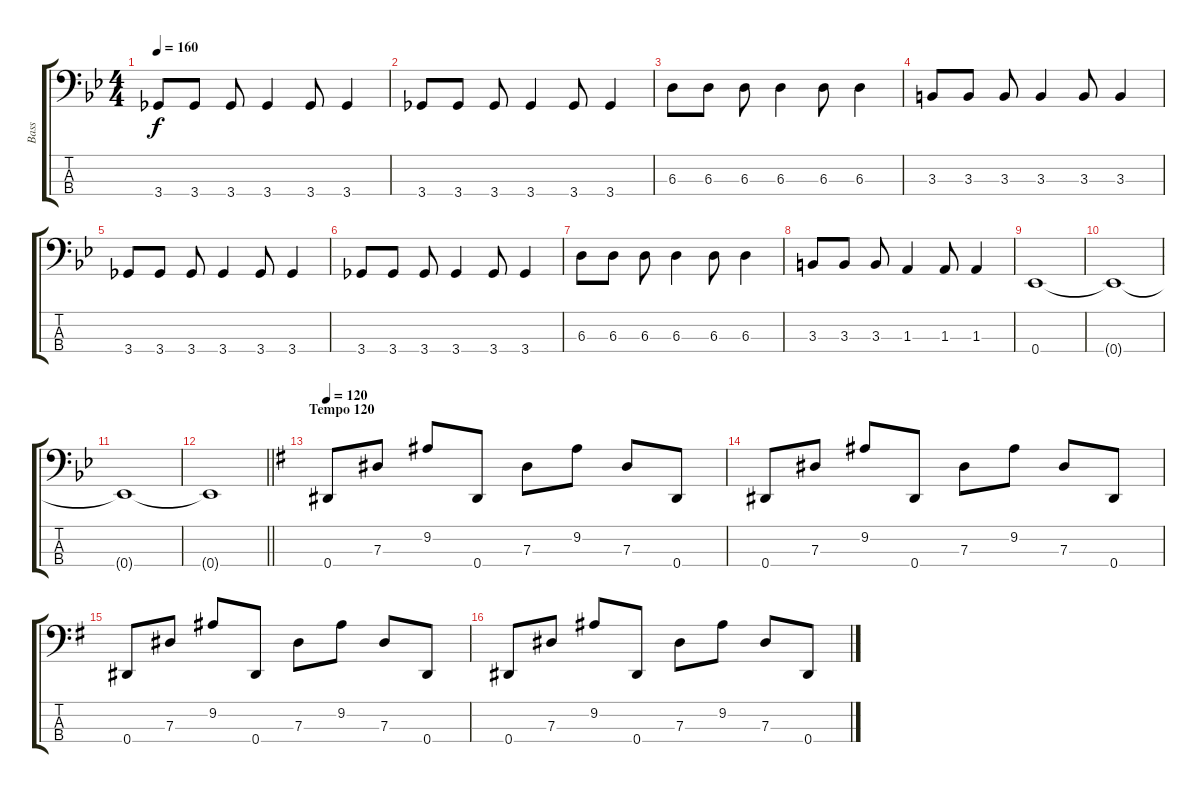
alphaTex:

\track ("Bass" "Bass") {instrument electricbassfinger}
\staff {score tabs}
\tuning (Gb2 Db2 Ab1 Eb1) {hide}
\ts (4 4)
\tempo 160
\clef f4
\ks bb
3.4.8{dy f} 3.4.8 3.4.8 3.4.4 3.4.8 3.4.4 |
3.4.8 3.4.8 3.4.8 3.4.4 3.4.8 3.4.4 |
6.3.8 6.3.8 6.3.8 6.3.4 6.3.8 6.3.4 |
3.3.8 3.3.8 3.3.8 3.3.4 3.3.8 3.3.4 |
3.4.8 3.4.8 3.4.8 3.4.4 3.4.8 3.4.4 |
3.4.8 3.4.8 3.4.8 3.4.4 3.4.8 3.4.4 |
6.3.8 6.3.8 6.3.8 6.3.4 6.3.8 6.3.4 |
3.3.8 3.3.8 3.3.8 1.3.4 1.3.8 1.3.4 |
0.4.1{volume 0} |
0.4{t}.1 |
0.4{t}.1 |
\barLineRight lightlight
0.4{t}.1 |
\section ("" "Tempo 120")
\tempo 120
\ks g
0.4.8{volume 13} 7.3.8 9.2.8 0.4.8 7.3.8 9.2.8 7.3.8 0.4.8 |
0.4.8 7.3.8 9.2.8 0.4.8 7.3.8 9.2.8 7.3.8 0.4.8 |
0.4.8 7.3.8 9.2.8 0.4.8 7.3.8 9.2.8 7.3.8 0.4.8 |
0.4.8 7.3.8 9.2.8 0.4.8 7.3.8 9.2.8 7.3.8 0.4.8
